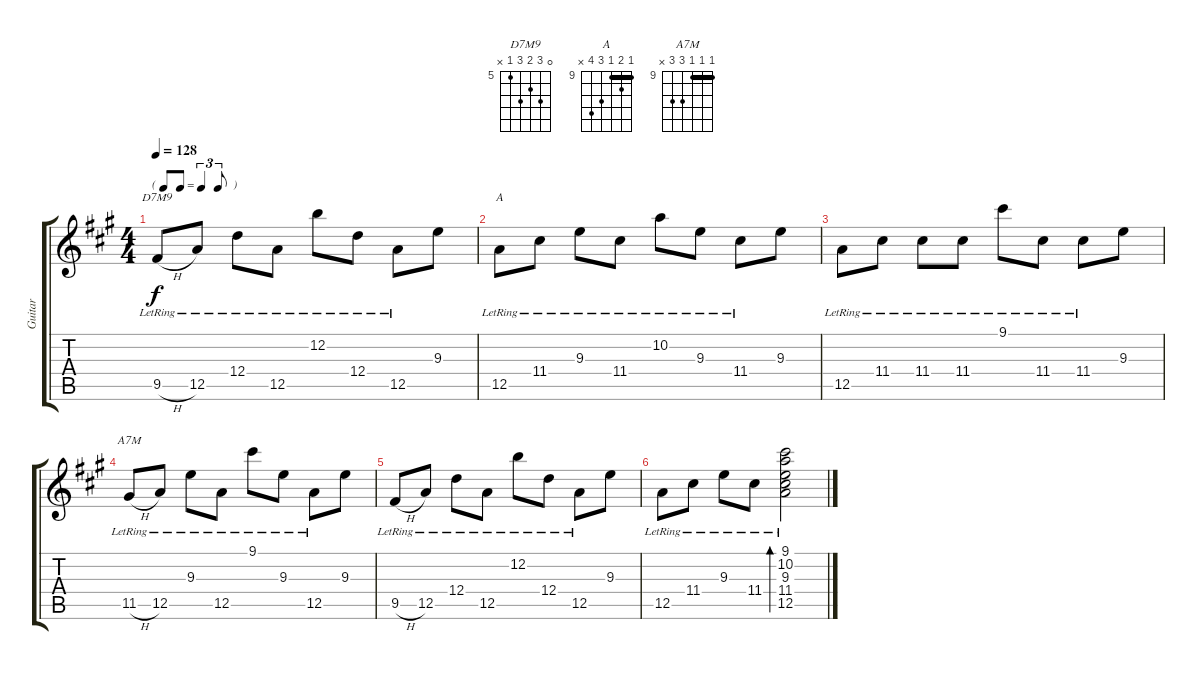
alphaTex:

\track ("Guitar" "Guitar") {instrument acousticguitarnylon}
\staff {score tabs}
\tuning (E4 B3 G3 D3 A2 E2) {hide}
\chord ("D7M9" 0 7 6 7 5 x) {firstfret 5}
\chord ("A" 9 10 9 11 12 x) {firstfret 9 barre 9}
\chord ("A7M" 9 9 9 11 11 x) {firstfret 9 barre 9}
\ts (4 4)
\tf triplet8th
\tempo 128
\clef g2
\ks a
9.5{h lr}.8{ch "D7M9" dy f} 12.5{lr}.8 12.4{lr}.8 12.5{lr}.8 12.2{lr}.8 12.4{lr}.8 12.5{lr}.8 9.3.8 |
12.5{lr}.8{ch "A"} 11.4{lr}.8 9.3{lr}.8 11.4{lr}.8 10.2{lr}.8 9.3{lr}.8 11.4{lr}.8 9.3.8 |
12.5{lr}.8 11.4{lr}.8 11.4{lr}.8 11.4{lr}.8 9.1{lr}.8 11.4{lr}.8 11.4{lr}.8 9.3.8 |
11.5{h lr}.8{ch "A7M"} 12.5{lr}.8 9.3{lr}.8 12.5{lr}.8 9.1{lr}.8 9.3{lr}.8 12.5{lr}.8 9.3.8 |
9.5{h lr}.8 12.5{lr}.8 12.4{lr}.8 12.5{lr}.8 12.2{lr}.8 12.4{lr}.8 12.5{lr}.8 9.3.8 |
12.5{lr}.8 11.4{lr}.8 9.3{lr}.8 11.4{lr}.8 (9.1 10.2{lr} 9.3 11.4 12.5).2{bd 240}
